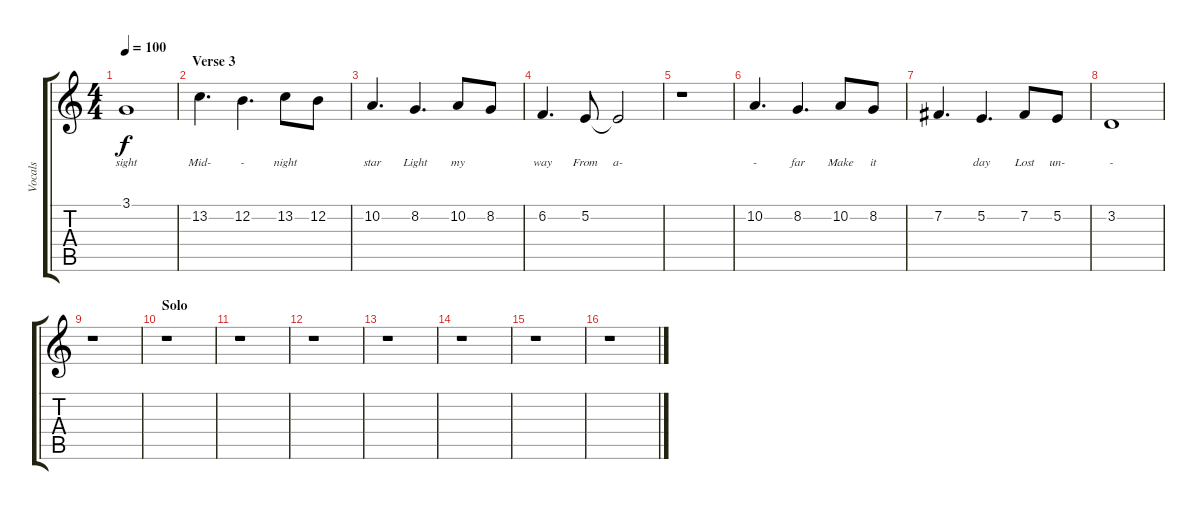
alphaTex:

\track ("Vocals" "Vocals") {instrument lead6voice}
\staff {score tabs}
\tuning (E4 B3 G3 D3 A2 E2) {hide}
\ts (4 4)
\tempo 100
\clef g2
\ks c
3.1.1{lyrics (0 "sight") lyrics (1 "") lyrics (2 "") lyrics (3 "") lyrics (4 "") dy f} |
\section ("" "Verse 3")
13.2.4{d lyrics (0 "Mid-") lyrics (1 "") lyrics (2 "") lyrics (3 "") lyrics (4 "")} 12.2.4{d lyrics (0 "-") lyrics (1 "") lyrics (2 "") lyrics (3 "") lyrics (4 "")} 13.2.8{lyrics (0 "night") lyrics (1 "") lyrics (2 "") lyrics (3 "") lyrics (4 "")} 12.2.8{lyrics (0 "") lyrics (1 "") lyrics (2 "") lyrics (3 "") lyrics (4 "")} |
10.2.4{d lyrics (0 "star") lyrics (1 "") lyrics (2 "") lyrics (3 "") lyrics (4 "")} 8.2.4{d lyrics (0 "Light") lyrics (1 "") lyrics (2 "") lyrics (3 "") lyrics (4 "")} 10.2.8{lyrics (0 "my") lyrics (1 "") lyrics (2 "") lyrics (3 "") lyrics (4 "")} 8.2.8{lyrics (0 "") lyrics (1 "") lyrics (2 "") lyrics (3 "") lyrics (4 "")} |
6.2.4{d lyrics (0 "way") lyrics (1 "") lyrics (2 "") lyrics (3 "") lyrics (4 "")} 5.2.8{lyrics (0 "From") lyrics (1 "") lyrics (2 "") lyrics (3 "") lyrics (4 "")} 5.2{t}.2{lyrics (0 "a-") lyrics (1 "") lyrics (2 "") lyrics (3 "") lyrics (4 "")} |
r.1 |
10.2.4{d lyrics (0 "-") lyrics (1 "") lyrics (2 "") lyrics (3 "") lyrics (4 "")} 8.2.4{d lyrics (0 "far") lyrics (1 "") lyrics (2 "") lyrics (3 "") lyrics (4 "")} 10.2.8{lyrics (0 "Make") lyrics (1 "") lyrics (2 "") lyrics (3 "") lyrics (4 "")} 8.2.8{lyrics (0 "it") lyrics (1 "") lyrics (2 "") lyrics (3 "") lyrics (4 "")} |
7.2.4{d lyrics (0 "") lyrics (1 "") lyrics (2 "") lyrics (3 "") lyrics (4 "")} 5.2.4{d lyrics (0 "day") lyrics (1 "") lyrics (2 "") lyrics (3 "") lyrics (4 "")} 7.2.8{lyrics (0 "Lost") lyrics (1 "") lyrics (2 "") lyrics (3 "") lyrics (4 "")} 5.2.8{lyrics (0 "un-") lyrics (1 "") lyrics (2 "") lyrics (3 "") lyrics (4 "")} |
3.2.1{lyrics (0 "-") lyrics (1 "") lyrics (2 "") lyrics (3 "") lyrics (4 "")} |
r.1 |
\section ("" "Solo")
r.1 |
r.1 |
r.1 |
r.1 |
r.1 |
r.1 |
r.1
